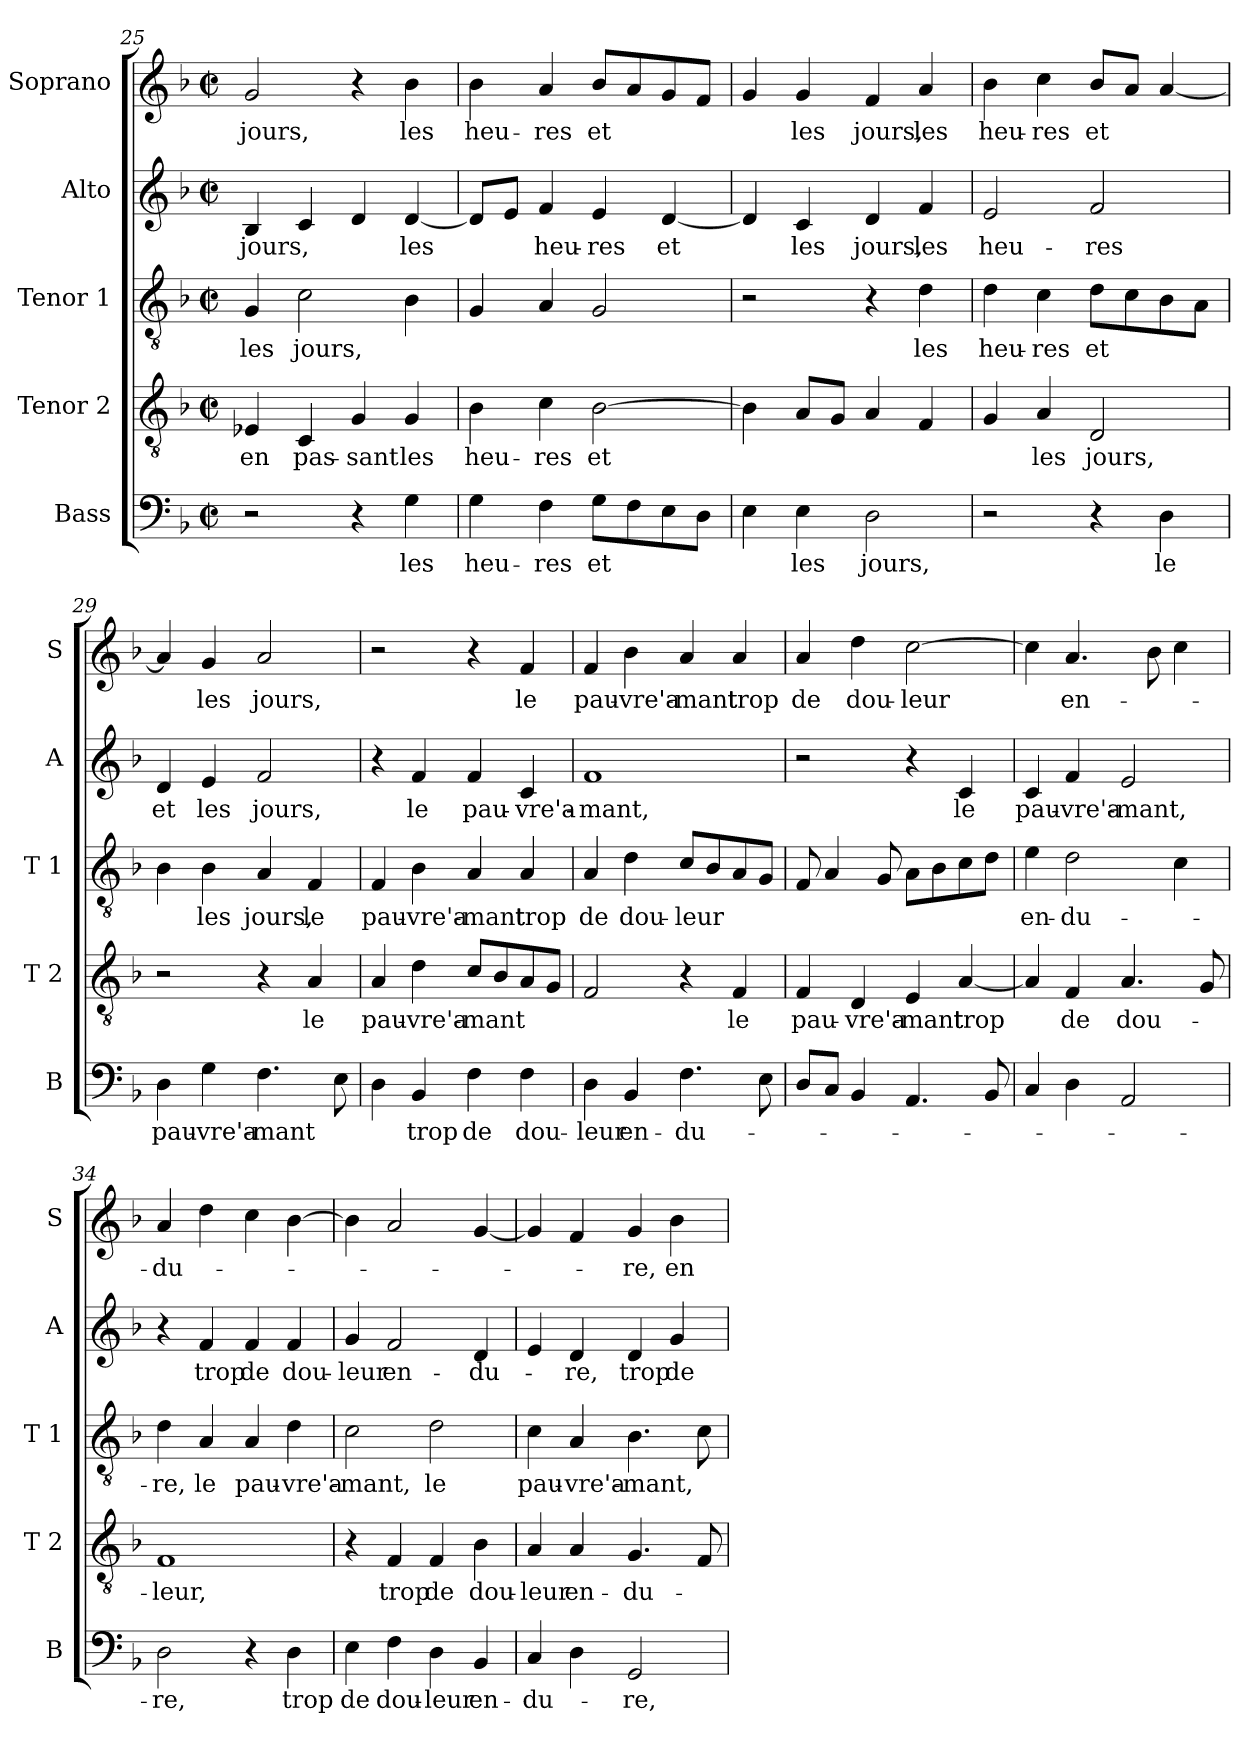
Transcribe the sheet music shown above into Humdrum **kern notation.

**kern	**text	**kern	**text	**kern	**text	**kern	**text	**kern	**text
*part5	*part5	*part4	*part4	*part3	*part3	*part2	*part2	*part1	*part1
*staff5	*staff5	*staff4	*staff4	*staff3	*staff3	*staff2	*staff2	*staff1	*staff1
*I"Bass	*	*I"Tenor 2	*	*I"Tenor 1	*	*I"Alto	*	*I"Soprano	*
*I'B	*	*I'T 2	*	*I'T 1	*	*I'A	*	*I'S	*
!!LO:LB:g=z
*clefF4	*	*clefGv2	*	*clefGv2	*	*clefG2	*	*clefG2	*
*k[b-]	*	*k[b-]	*	*k[b-]	*	*k[b-]	*	*k[b-]	*
*F:	*	*F:	*	*F:	*	*F:	*	*F:	*
*M2/2	*	*M2/2	*	*M2/2	*	*M2/2	*	*M2/2	*
*met(c|)	*	*met(c|)	*	*met(c|)	*	*met(c|)	*	*met(c|)	*
=25	=25	=25	=25	=25	=25	=25	=25	=25	=25
2r	.	4E-X/	en	4G/	les	4B-/	jours,	2g/	jours,
.	.	4C/	pas-	2c\	jours,	4c/	.	.	.
4r	.	4G/	-sant	.	.	4d/	.	4r	.
4G\	les	4G/	les	4B-\	.	[4d/	les	4b-\	les
=26	=26	=26	=26	=26	=26	=26	=26	=26	=26
4G\	heu-	4B-\	heu-	4G/	.	8d/L]	.	4b-\	heu-
.	.	.	.	.	.	8e/J	.	.	.
4F\	-res	4c\	-res	4A/	.	4f/	heu-	4a/	-res
8G\L	et	[2B-\	et	2G/	.	4e/	-res	8b-/L	et
8F\	.	.	.	.	.	.	.	8a/	.
8E\	.	.	.	.	.	[4d/	et	8g/	.
8D\J	.	.	.	.	.	.	.	8f/J	.
=27	=27	=27	=27	=27	=27	=27	=27	=27	=27
4E\	.	4B-\]	.	2r	.	4d/]	.	4g/	.
4E\	les	8A/L	.	.	.	4c/	les	4g/	les
.	.	8G/J	.	.	.	.	.	.	.
2D\	jours,	4A/	.	4r	.	4d/	jours,	4f/	jours,
.	.	4F/	.	4d\	les	4f/	les	4a/	les
=28	=28	=28	=28	=28	=28	=28	=28	=28	=28
2r	.	4G/	.	4d\	heu-	2e/	heu-	4b-\	heu-
.	.	4A/	les	4c\	-res	.	.	4cc\	-res
4r	.	2D/	jours,	8d\L	et	2f/	-res	8b-/L	et
.	.	.	.	8c\	.	.	.	8a/J	.
4D\	le	.	.	8B-\	.	.	.	[4a/	.
.	.	.	.	8A\J	.	.	.	.	.
=29	=29	=29	=29	=29	=29	=29	=29	=29	=29
4D\	pau-	2r	.	4B-\	.	4d/	et	4a/]	.
4G\	-vre'a-	.	.	4B-\	les	4e/	les	4g/	les
4.F\	-mant	4r	.	4A/	jours,	2f/	jours,	2a/	jours,
.	.	4A/	le	4F/	le	.	.	.	.
8E\	.	.	.	.	.	.	.	.	.
=30	=30	=30	=30	=30	=30	=30	=30	=30	=30
4D\	.	4A/	pau-	4F/	pau-	4r	.	2r	.
4BB-/	trop	4d\	-vre'a-	4B-\	-vre'a-	4f/	le	.	.
4F\	de	8c/L	-mant	4A/	-mant	4f/	pau-	4r	.
.	.	8B-/	.	.	.	.	.	.	.
4F\	dou-	8A/	.	4A/	trop	4c/	-vre'a-	4f/	le
.	.	8G/J	.	.	.	.	.	.	.
!!LO:PB:g=z
=31	=31	=31	=31	=31	=31	=31	=31	=31	=31
4D\	-leur	2F/	.	4A/	de	1f	-mant,	4f/	pau-
4BB-/	en-	.	.	4d\	dou-	.	.	4b-\	-vre'a-
4.F\	-du-	4r	.	8c/L	-leur	.	.	4a/	-mant
.	.	.	.	8B-/	.	.	.	.	.
.	.	4F/	le	8A/	.	.	.	4a/	trop
8E\	.	.	.	8G/J	.	.	.	.	.
=32	=32	=32	=32	=32	=32	=32	=32	=32	=32
8D/L	.	4F/	pau-	8F/	.	2r	.	4a/	de
8C/J	.	.	.	4A/	.	.	.	.	.
4BB-/	.	4D/	-vre'a-	.	.	.	.	4dd\	dou-
.	.	.	.	8G/	.	.	.	.	.
4.AA/	.	4E/	-mant	8A\L	.	4r	.	[2cc\	-leur
.	.	.	.	8B-\	.	.	.	.	.
.	.	[4A/	trop	8c\	.	4c/	le	.	.
8BB-/	.	.	.	8d\J	.	.	.	.	.
=33	=33	=33	=33	=33	=33	=33	=33	=33	=33
4C/	.	4A/]	.	4e\	en-	4c/	pau-	4cc\]	.
4D\	.	4F/	de	2d\	-du-	4f/	-vre'a-	4.a/	en-
2AA/	.	4.A/	dou-	.	.	2e/	-mant,	.	.
.	.	.	.	.	.	.	.	8b-\	.
.	.	.	.	4c\	.	.	.	4cc\	.
.	.	8G/	.	.	.	.	.	.	.
=34	=34	=34	=34	=34	=34	=34	=34	=34	=34
2D\	-re,	1F	-leur,	4d\	-re,	4r	.	4a/	-du-
.	.	.	.	4A/	le	4f/	trop	4dd\	.
4r	.	.	.	4A/	pau-	4f/	de	4cc\	.
4D\	trop	.	.	4d\	-vre'a-	4f/	dou-	[4b-\	.
=35	=35	=35	=35	=35	=35	=35	=35	=35	=35
4E\	de	4r	.	2c\	-mant,	4g/	-leur	4b-\]	.
4F\	dou-	4F/	trop	.	.	2f/	en-	2a/	.
4D\	-leur	4F/	de	2d\	le	.	.	.	.
4BB-/	en-	4B-\	dou-	.	.	4d/	-du-	[4g/	.
=36	=36	=36	=36	=36	=36	=36	=36	=36	=36
4C/	-du-	4A/	-leur	4c\	pau-	4e/	.	4g/]	.
4D\	.	4A/	en-	4A/	-vre'a-	4d/	-re,	4f/	.
2GG/	-re,	4.G/	-du-	4.B-\	-mant,	4d/	trop	4g/	-re,
.	.	.	.	.	.	4g/	de	4b-\	en-
.	.	8F/	.	8c\	.	.	.	.	.
=	=	=	=	=	=	=	=	=	=
*-	*-	*-	*-	*-	*-	*-	*-	*-	*-
